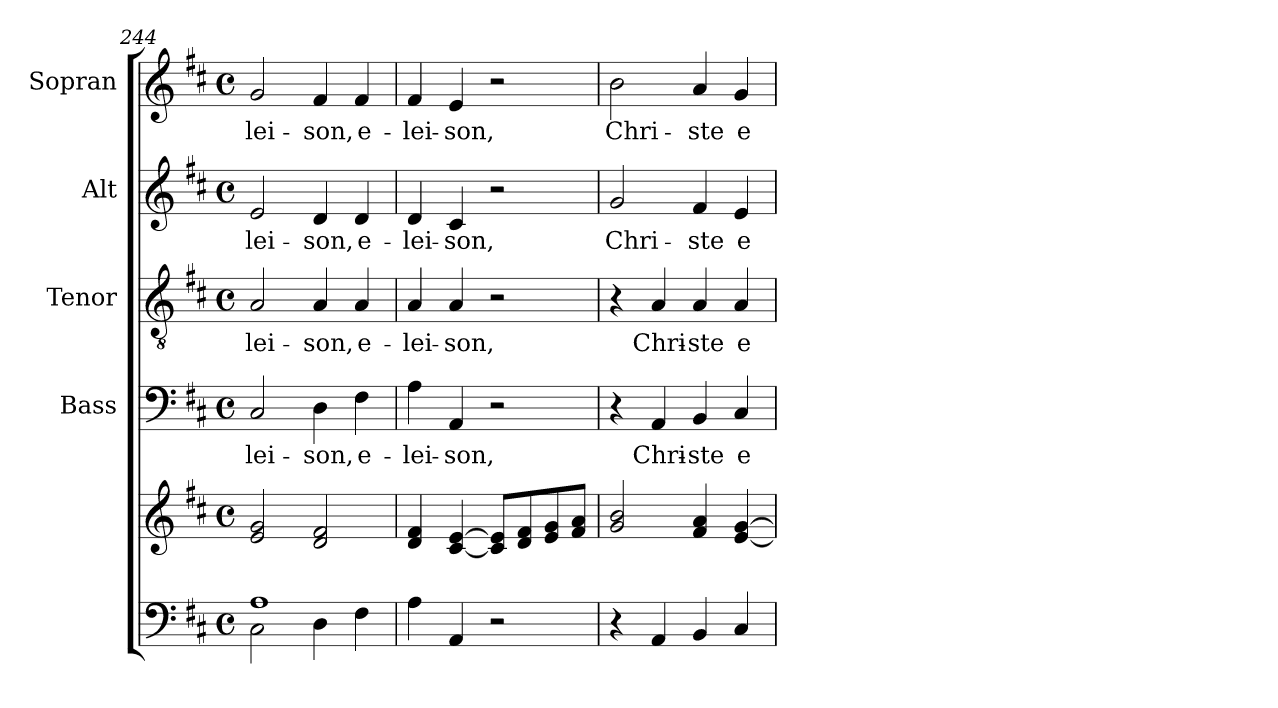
**kern	**kern	**kern	**text	**kern	**text	**kern	**text	**kern	**text
*part5	*part5	*part4	*part4	*part3	*part3	*part2	*part2	*part1	*part1
*staff6	*staff5	*staff4	*staff4	*staff3	*staff3	*staff2	*staff2	*staff1	*staff1
*	*	*I"Bass	*	*I"Tenor	*	*I"Alt	*	*I"Sopran	*
*	*	*I'B.	*	*I'T.	*	*I'A.	*	*I'S.	*
*clefF4	*clefG2	*clefF4	*	*clefGv2	*	*clefG2	*	*clefG2	*
*k[f#c#]	*k[f#c#]	*k[f#c#]	*	*k[f#c#]	*	*k[f#c#]	*	*k[f#c#]	*
*D:	*D:	*D:	*	*D:	*	*D:	*	*D:	*
*M4/4	*M4/4	*M4/4	*	*M4/4	*	*M4/4	*	*M4/4	*
*met(c)	*met(c)	*met(c)	*	*met(c)	*	*met(c)	*	*met(c)	*
=244	=244	=244	=244	=244	=244	=244	=244	=244	=244
*^	*	*	*	*	*	*	*	*	*
!	!	!	!	!LO:LY:b	!	!LO:LY:b	!	!LO:LY:b	!	!LO:LY:b
1A	2C#\	2e/ 2g/	2C#/	-lei-	2A/	-lei-	2e/	-lei-	2g/	-lei-
!	!	!	!	!LO:LY:b	!	!LO:LY:b	!	!LO:LY:b	!	!LO:LY:b
.	4D\	2d/ 2f#/	4D\	-son,	4A/	-son,	4d/	-son,	4f#/	-son,
!	!	!	!	!LO:LY:b	!	!LO:LY:b	!	!LO:LY:b	!	!LO:LY:b
.	4F#\	.	4F#\	e-	4A/	e-	4d/	e-	4f#/	e-
!!LO:LB:g=z
=245	=245	=245	=245	=245	=245	=245	=245	=245	=245	=245
!	!	!	!	!LO:LY:b	!	!LO:LY:b	!	!LO:LY:b	!	!LO:LY:b
*v	*v	*	*	*	*	*	*	*	*	*
4A\	4d/ 4f#/	4A\	-lei-	4A/	-lei-	4d/	-lei-	4f#/	-lei-
!	!	!	!LO:LY:b	!	!LO:LY:b	!	!LO:LY:b	!	!LO:LY:b
4AA/	[4c#/ [4e/	4AA/	-son,	4A/	-son,	4c#/	-son,	4e/	-son,
2r	8c#/] 8e/]L	2r	.	2r	.	2r	.	2r	.
.	8d/ 8f#/	.	.	.	.	.	.	.	.
.	8e/ 8g/	.	.	.	.	.	.	.	.
.	8f#/ 8a/J	.	.	.	.	.	.	.	.
=246	=246	=246	=246	=246	=246	=246	=246	=246	=246
!	!	!	!	!	!	!	!LO:LY:b	!	!LO:LY:b
4r	2g/ 2b/	4r	.	4r	.	2g/	Chri-	2b\	Chri-
!	!	!	!LO:LY:b	!	!LO:LY:b	!	!	!	!
4AA/	.	4AA/	Chri-	4A/	Chri-	.	.	.	.
!	!	!	!LO:LY:b	!	!LO:LY:b	!	!LO:LY:b	!	!LO:LY:b
4BB/	4f#/ 4a/	4BB/	-ste	4A/	-ste	4f#/	-ste	4a/	-ste
!	!	!	!LO:LY:b	!	!LO:LY:b	!	!LO:LY:b	!	!LO:LY:b
4C#/	[4e/ [4g/	4C#/	e-	4A/	e-	4e/	e-	4g/	e-
=	=	=	=	=	=	=	=	=	=
*-	*-	*-	*-	*-	*-	*-	*-	*-	*-
